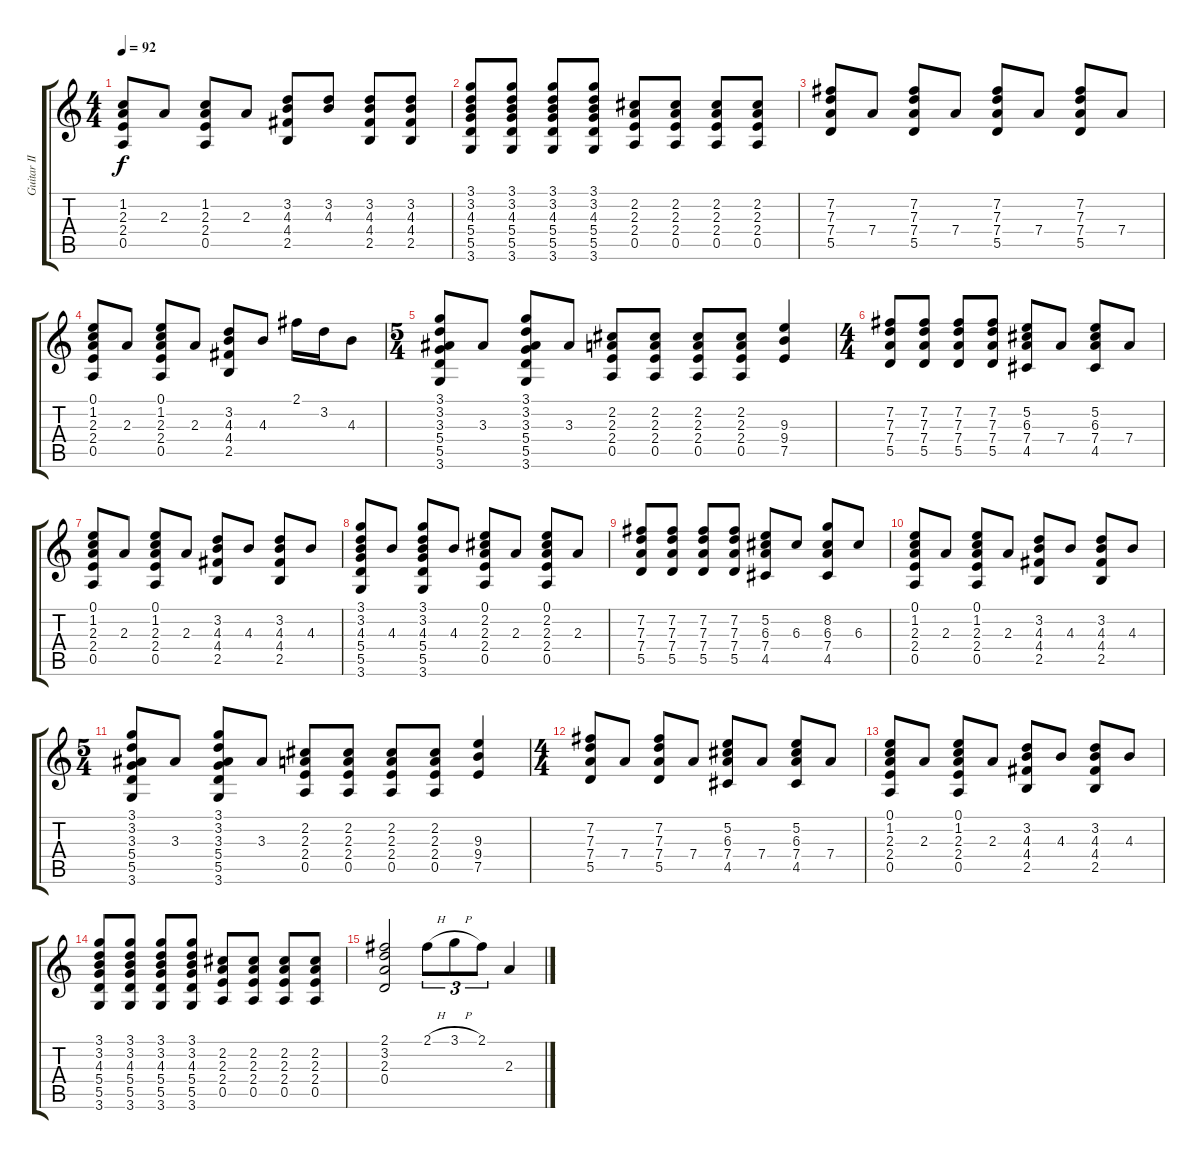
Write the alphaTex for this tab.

\track ("Guitar II" "Guitar II") {instrument overdrivenguitar}
\staff {score tabs}
\tuning (E4 B3 G3 D3 A2 E2) {hide}
\ts (4 4)
\tempo 92
\clef g2
\ks c
(1.2 2.3 2.4 0.5).8{dy f} 2.3.8 (1.2 2.3 2.4 0.5).8 2.3.8 (3.2 4.3 4.4 2.5).8 (3.2 4.3).8 (3.2 4.3 4.4 2.5).8 (3.2 4.3 4.4 2.5).8 |
(3.1 3.2 4.3 5.4 5.5 3.6).8 (3.1 3.2 4.3 5.4 5.5 3.6).8 (3.1 3.2 4.3 5.4 5.5 3.6).8 (3.1 3.2 4.3 5.4 5.5 3.6).8 (2.2 2.3 2.4 0.5).8 (2.2 2.3 2.4 0.5).8 (2.2 2.3 2.4 0.5).8 (2.2 2.3 2.4 0.5).8 |
(7.2 7.3 7.4 5.5).8 7.4.8 (7.2 7.3 7.4 5.5).8 7.4.8 (7.2 7.3 7.4 5.5).8 7.4.8 (7.2 7.3 7.4 5.5).8 7.4.8 |
(0.1 1.2 2.3 2.4 0.5).8 2.3.8 (0.1 1.2 2.3 2.4 0.5).8 2.3.8 (3.2 4.3 4.4 2.5).8 4.3.8 2.1.16 3.2.16 4.3.8 |
\ts (5 4)
(3.1 3.2 3.3 5.4 5.5 3.6).8 3.3.8 (3.1 3.2 3.3 5.4 5.5 3.6).8 3.3.8 (2.2 2.3 2.4 0.5).8 (2.2 2.3 2.4 0.5).8 (2.2 2.3 2.4 0.5).8 (2.2 2.3 2.4 0.5).8 (9.3 9.4 7.5).4 |
\ts (4 4)
(7.2 7.3 7.4 5.5).8 (7.2 7.3 7.4 5.5).8 (7.2 7.3 7.4 5.5).8 (7.2 7.3 7.4 5.5).8 (5.2 6.3 7.4 4.5).8 7.4.8 (5.2 6.3 7.4 4.5).8 7.4.8 |
(0.1 1.2 2.3 2.4 0.5).8 2.3.8 (0.1 1.2 2.3 2.4 0.5).8 2.3.8 (3.2 4.3 4.4 2.5).8 4.3.8 (3.2 4.3 4.4 2.5).8 4.3.8 |
(3.1 3.2 4.3 5.4 5.5 3.6).8 4.3.8 (3.1 3.2 4.3 5.4 5.5 3.6).8 4.3.8 (0.1 2.2 2.3 2.4 0.5).8 2.3.8 (0.1 2.2 2.3 2.4 0.5).8 2.3.8 |
(7.2 7.3 7.4 5.5).8 (7.2 7.3 7.4 5.5).8 (7.2 7.3 7.4 5.5).8 (7.2 7.3 7.4 5.5).8 (5.2 6.3 7.4 4.5).8 6.3.8 (8.2 6.3 7.4 4.5).8 6.3.8 |
(0.1 1.2 2.3 2.4 0.5).8 2.3.8 (0.1 1.2 2.3 2.4 0.5).8 2.3.8 (3.2 4.3 4.4 2.5).8 4.3.8 (3.2 4.3 4.4 2.5).8 4.3.8 |
\ts (5 4)
(3.1 3.2 3.3 5.4 5.5 3.6).8 3.3.8 (3.1 3.2 3.3 5.4 5.5 3.6).8 3.3.8 (2.2 2.3 2.4 0.5).8 (2.2 2.3 2.4 0.5).8 (2.2 2.3 2.4 0.5).8 (2.2 2.3 2.4 0.5).8 (9.3 9.4 7.5).4 |
\ts (4 4)
(7.2 7.3 7.4 5.5).8 7.4.8 (7.2 7.3 7.4 5.5).8 7.4.8 (5.2 6.3 7.4 4.5).8 7.4.8 (5.2 6.3 7.4 4.5).8 7.4.8 |
(0.1 1.2 2.3 2.4 0.5).8 2.3.8 (0.1 1.2 2.3 2.4 0.5).8 2.3.8 (3.2 4.3 4.4 2.5).8 4.3.8 (3.2 4.3 4.4 2.5).8 4.3.8 |
(3.1 3.2 4.3 5.4 5.5 3.6).8 (3.1 3.2 4.3 5.4 5.5 3.6).8 (3.1 3.2 4.3 5.4 5.5 3.6).8 (3.1 3.2 4.3 5.4 5.5 3.6).8 (2.2 2.3 2.4 0.5).8 (2.2 2.3 2.4 0.5).8 (2.2 2.3 2.4 0.5).8 (2.2 2.3 2.4 0.5).8 |
(2.1 3.2 2.3 0.4).2 2.1{h}.8{tu (3 2)} 3.1{h}.8{tu (3 2)} 2.1.8{tu (3 2)} 2.3.4
